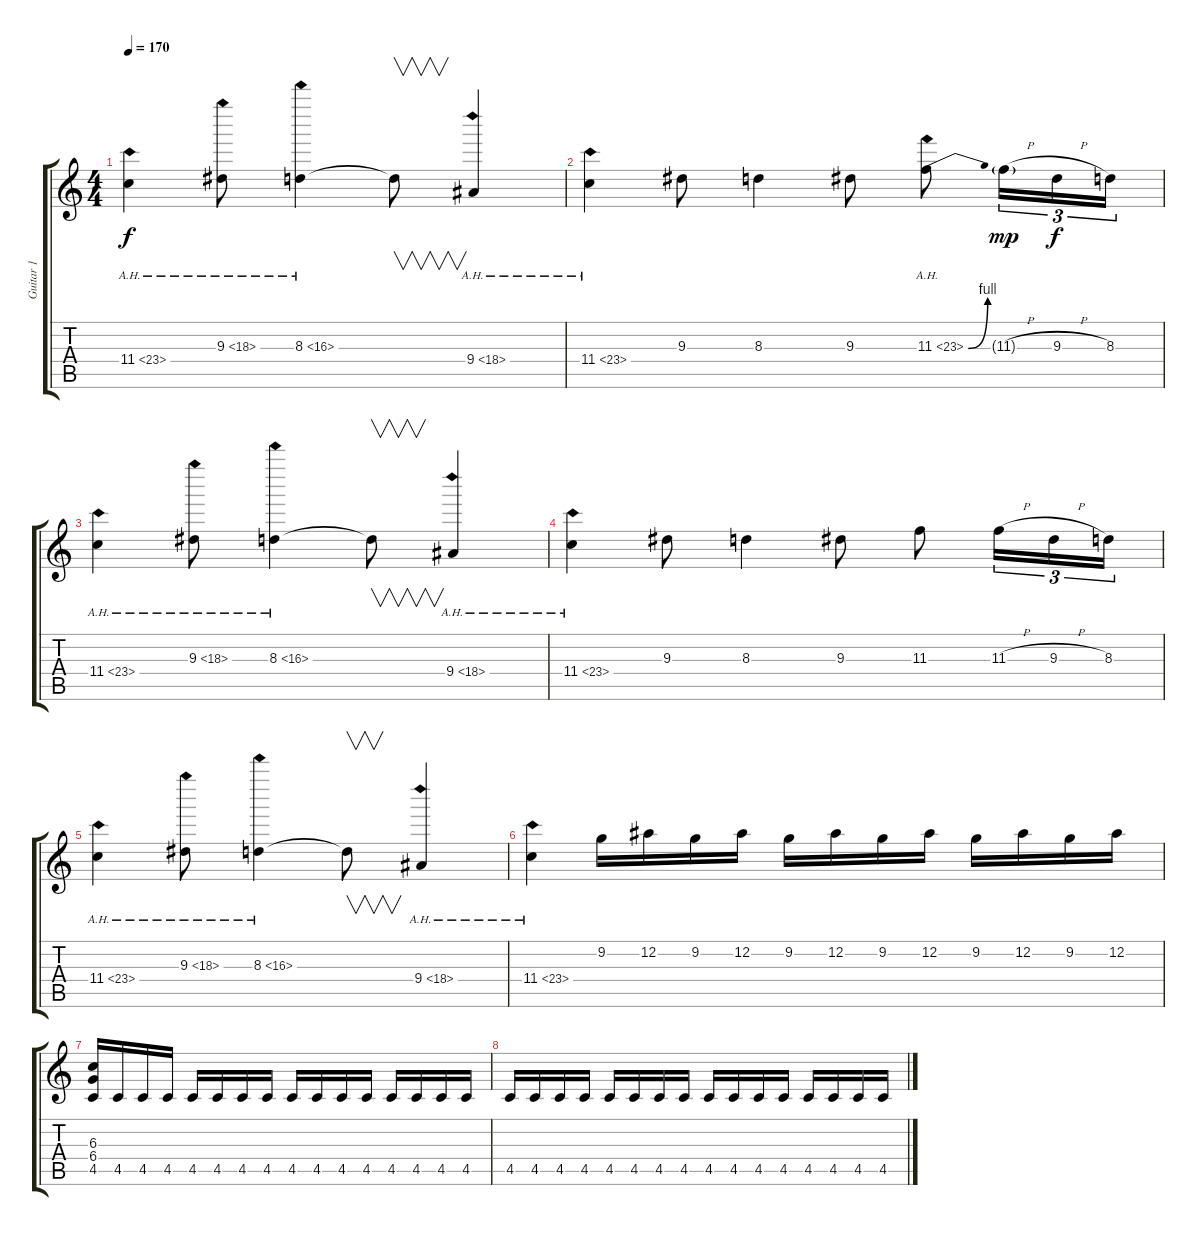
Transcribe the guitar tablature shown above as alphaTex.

\track ("Guitar 1" "Guitar 1") {instrument distortionguitar}
\staff {score tabs}
\tuning (Eb4 Bb3 Gb3 Db3 Ab2 Eb2) {hide}
\ts (4 4)
\tempo 170
\clef g2
\ks c
11.4{ah 12}.4{dy f} 9.3{ah 9}.8 8.3{ah 8}.4 8.3{t}.8{v} 9.4{ah 9}.4 |
11.4{ah 12}.4 9.3.8 8.3.4 9.3.8 11.3{be (bend 0 0 60 4) ah 12}.8 11.3{h g}.16{tu (3 2) dy mp} 9.3{h}.16{tu (3 2) dy f} 8.3.16{tu (3 2)} |
11.4{ah 12}.4 9.3{ah 9}.8 8.3{ah 8}.4 8.3{t}.8{v} 9.4{ah 9}.4 |
11.4{ah 12}.4 9.3.8 8.3.4 9.3.8 11.3.8 11.3{h}.16{tu (3 2)} 9.3{h}.16{tu (3 2)} 8.3.16{tu (3 2)} |
11.4{ah 12}.4 9.3{ah 9}.8 8.3{ah 8}.4 8.3{t}.8{v} 9.4{ah 9}.4 |
11.4{ah 12}.4 9.2.16 12.2.16 9.2.16 12.2.16 9.2.16 12.2.16 9.2.16 12.2.16 9.2.16 12.2.16 9.2.16 12.2.16 |
(6.3 6.4 4.5).16 4.5.16 4.5.16 4.5.16 4.5.16 4.5.16 4.5.16 4.5.16 4.5.16 4.5.16 4.5.16 4.5.16 4.5.16 4.5.16 4.5.16 4.5.16 |
4.5.16 4.5.16 4.5.16 4.5.16 4.5.16 4.5.16 4.5.16 4.5.16 4.5.16 4.5.16 4.5.16 4.5.16 4.5.16 4.5.16 4.5.16 4.5.16
